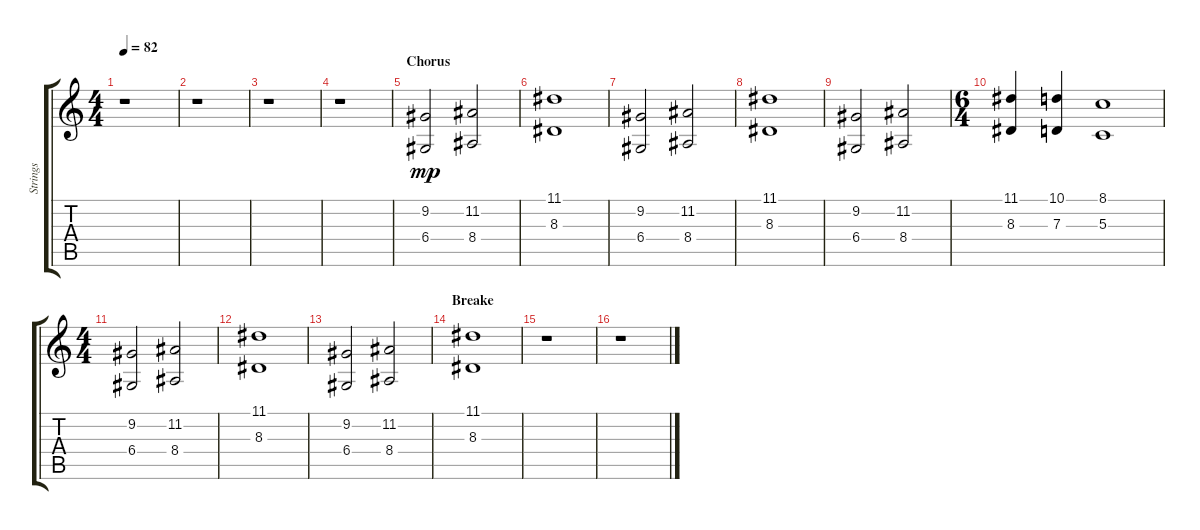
\track ("Strings" "Strings") {instrument stringensemble2}
\staff {score tabs}
\tuning (E4 B3 G3 D3 A2 E2) {hide}
\ts (4 4)
\tempo 82
\clef g2
\ks c
r.1{dy mp} |
r.1 |
r.1 |
r.1 |
\section ("" "Chorus")
(9.2 6.4).2{volume 8} (11.2 8.4).2 |
(11.1 8.3).1{volume 6} |
(9.2 6.4).2{volume 8} (11.2 8.4).2 |
(11.1 8.3).1{volume 6} |
(9.2 6.4).2{volume 8} (11.2 8.4).2 |
\ts (6 4)
(11.1 8.3).4{volume 8} (10.1 7.3).4 (8.1 5.3).1{volume 6} |
\ts (4 4)
(9.2 6.4).2{volume 8} (11.2 8.4).2 |
(11.1 8.3).1{volume 6} |
(9.2 6.4).2{volume 8} (11.2 8.4).2 |
\section ("" "Breake")
(11.1 8.3).1{volume 6} |
r.1 |
r.1
